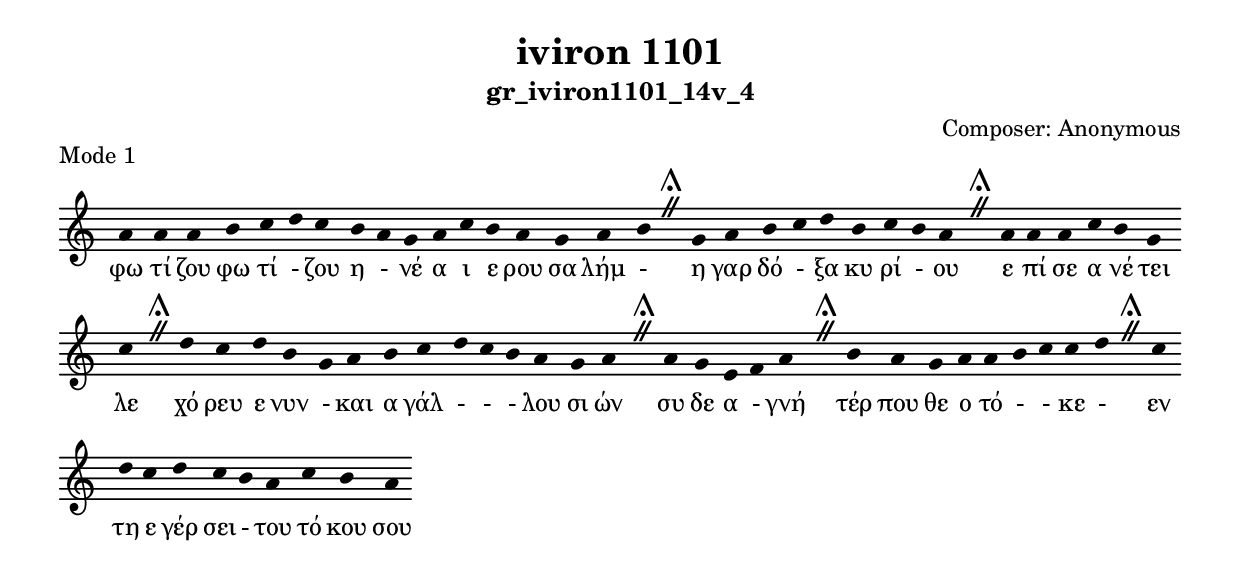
\include "gregorian.ly"

	\header {
 	  title = "iviron 1101"
	  subtitle = "gr_iviron1101_14v_4"
	  composer = "Composer: Αnonymous"
	  piece = "Mode 1"
	}

	chant = {
	  a'4 a'4 a'4 b'4 c''4 d''4 c''4 b'4 a'4 g'4 a'4 c''4 b'4 a'4 g'4 a'4 b'4 \divisioMaior
 g'4 a'4 b'4 c''4 d''4 b'4 c''4 b'4 a'4 \divisioMaior
 a'4 a'4 a'4 c''4 b'4 g'4 c''4 \divisioMaior
 d''4 c''4 d''4 b'4 g'4 a'4 b'4 c''4 d''4 c''4 b'4 a'4 g'4 a'4 \divisioMaior
 a'4 g'4 e'4 f'4 a'4 \divisioMaior
 b'4 a'4 g'4 a'4 a'4 b'4 c''4 c''4 d''4 \divisioMaior
 c''4 d''4 c''4 d''4 c''4 b'4 a'4 c''4 b'4 a'4\finalis
	}

	verba = \lyricmode {φω τί ζου φω τί - ζου η - νέ α ι ε ρου σα λήμ - 
η γαρ δό - ξα κυ ρί - ου 
ε πί σε α νέ τει λε 
χό ρευ ε νυν - και α γάλ -  -  - λου σι ών 
συ δε α - γνή 
τέρ που θε ο τό -  - κε - 
εν τη ε γέρ σει - του τό κου σου 
	}


	\score {
	  \new Staff <<
	  \new Voice = "melody" \chant
	  \new Lyrics = "one" \lyricsto melody \verba
	  >>
	  \layout {
	    \context {
	      \Staff
	      \remove "Time_signature_engraver"
	      \remove "Bar_engraver"
	    }
	    \context {
	      \Voice
	      \remove "Stem_engraver"
	    }
	  }
	}